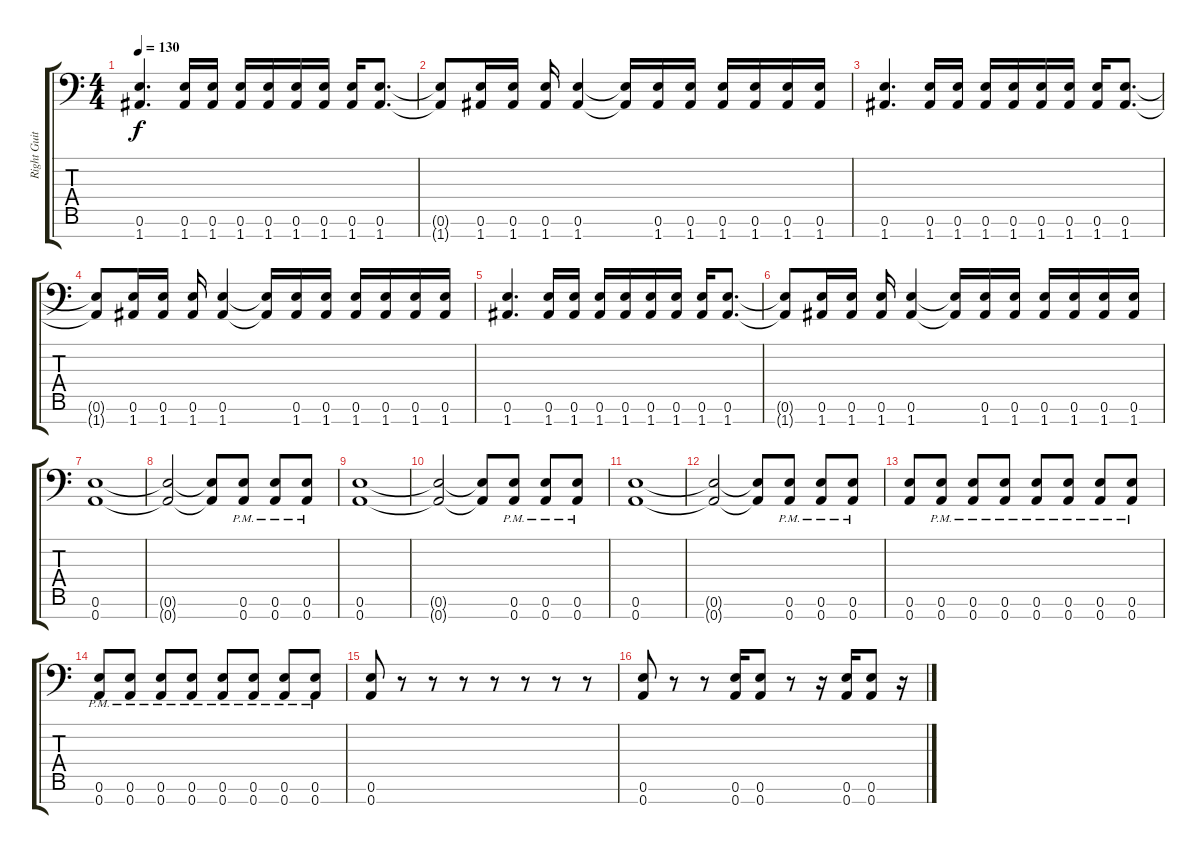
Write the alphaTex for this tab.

\track ("Right Guitar" "Right Guit") {instrument distortionguitar}
\staff {score tabs}
\tuning (E4 B3 G3 D3 A2 E2 A1) {hide}
\ts (4 4)
\tempo 130
\clef f4
\ks c
(0.6 1.7).4{d dy f} (0.6 1.7).16 (0.6 1.7).16 (0.6 1.7).16 (0.6 1.7).16 (0.6 1.7).16 (0.6 1.7).16 (0.6 1.7).16 (0.6 1.7).8{d} |
(0.6{t} 1.7{t}).8 (0.6 1.7).16 (0.6 1.7).16 (0.6 1.7).16 (0.6 1.7).4 (0.6{t} 1.7{t}).16 (0.6 1.7).16 (0.6 1.7).16 (0.6 1.7).16 (0.6 1.7).16 (0.6 1.7).16 (0.6 1.7).16 |
(0.6 1.7).4{d} (0.6 1.7).16 (0.6 1.7).16 (0.6 1.7).16 (0.6 1.7).16 (0.6 1.7).16 (0.6 1.7).16 (0.6 1.7).16 (0.6 1.7).8{d} |
(0.6{t} 1.7{t}).8 (0.6 1.7).16 (0.6 1.7).16 (0.6 1.7).16 (0.6 1.7).4 (0.6{t} 1.7{t}).16 (0.6 1.7).16 (0.6 1.7).16 (0.6 1.7).16 (0.6 1.7).16 (0.6 1.7).16 (0.6 1.7).16 |
(0.6 1.7).4{d} (0.6 1.7).16 (0.6 1.7).16 (0.6 1.7).16 (0.6 1.7).16 (0.6 1.7).16 (0.6 1.7).16 (0.6 1.7).16 (0.6 1.7).8{d} |
(0.6{t} 1.7{t}).8 (0.6 1.7).16 (0.6 1.7).16 (0.6 1.7).16 (0.6 1.7).4 (0.6{t} 1.7{t}).16 (0.6 1.7).16 (0.6 1.7).16 (0.6 1.7).16 (0.6 1.7).16 (0.6 1.7).16 (0.6 1.7).16 |
(0.6 0.7).1 |
(0.6{t} 0.7{t}).2 (0.6{t} 0.7{t}).8 (0.6{pm} 0.7).8 (0.6{pm} 0.7).8 (0.6{pm} 0.7).8 |
(0.6 0.7).1 |
(0.6{t} 0.7{t}).2 (0.6{t} 0.7{t}).8 (0.6{pm} 0.7).8 (0.6{pm} 0.7).8 (0.6{pm} 0.7).8 |
(0.6 0.7).1 |
(0.6{t} 0.7{t}).2 (0.6{t} 0.7{t}).8 (0.6{pm} 0.7).8 (0.6{pm} 0.7).8 (0.6{pm} 0.7).8 |
(0.6 0.7).8 (0.6{pm} 0.7).8 (0.6{pm} 0.7).8 (0.6{pm} 0.7).8 (0.6{pm} 0.7).8 (0.6{pm} 0.7).8 (0.6{pm} 0.7).8 (0.6{pm} 0.7).8 |
(0.6{pm} 0.7).8 (0.6{pm} 0.7).8 (0.6{pm} 0.7).8 (0.6{pm} 0.7).8 (0.6{pm} 0.7).8 (0.6{pm} 0.7).8 (0.6{pm} 0.7).8 (0.6{pm} 0.7).8 |
(0.6 0.7).8 r.8 r.8 r.8 r.8 r.8 r.8 r.8 |
(0.6 0.7).8 r.8 r.8 (0.6 0.7).16 (0.6 0.7).8 r.8 r.16 (0.6 0.7).16 (0.6 0.7).8 r.16
